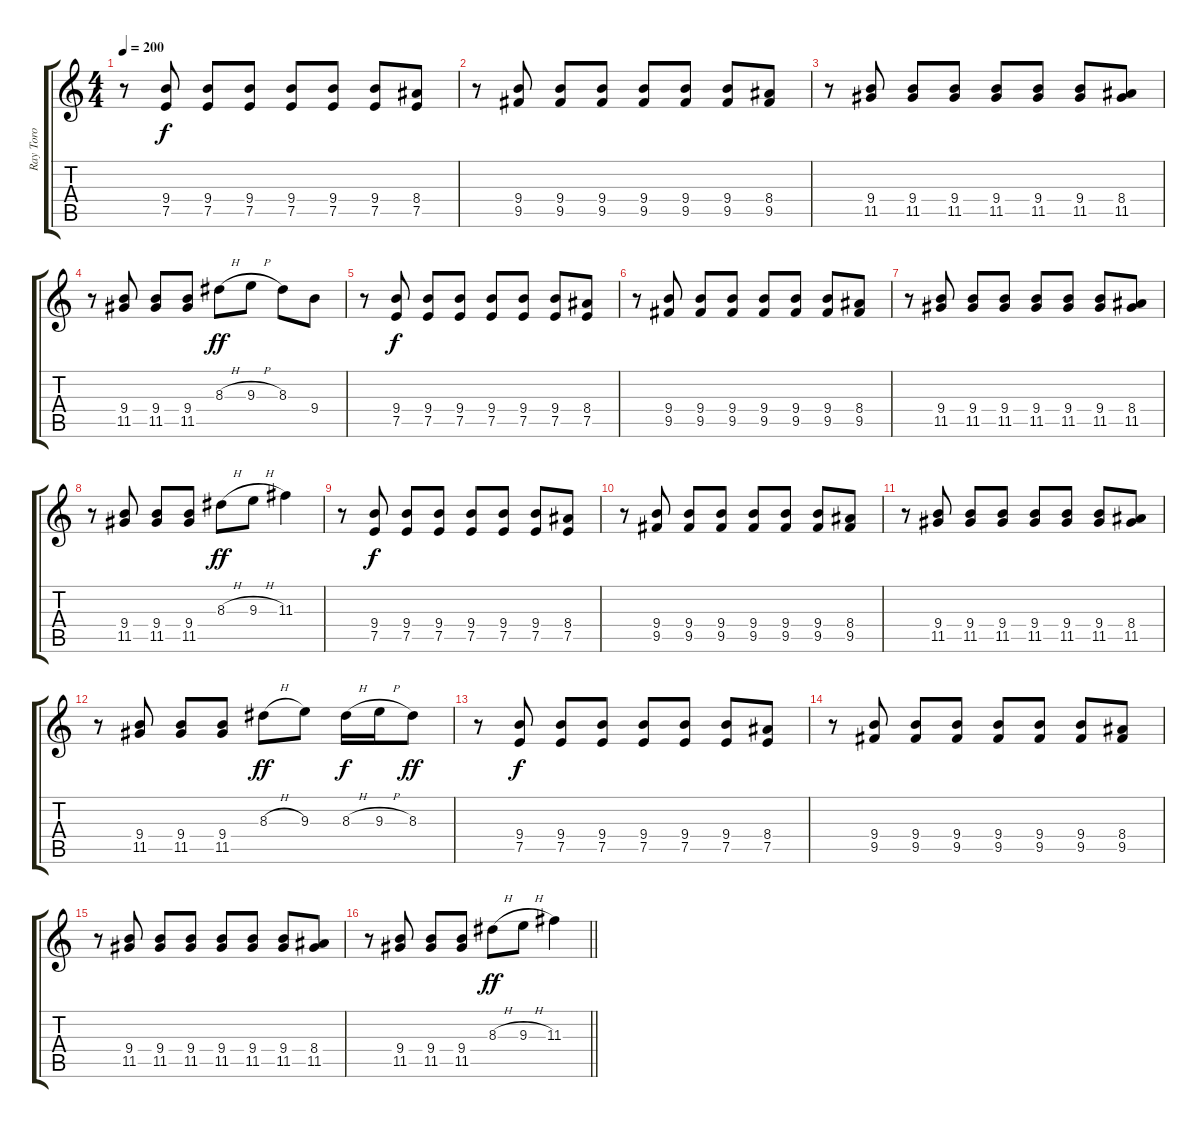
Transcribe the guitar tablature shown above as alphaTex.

\track ("Ray Toro" "Ray Toro") {instrument distortionguitar}
\staff {score tabs}
\tuning (E4 B3 G3 D3 A2 E2) {hide}
\ts (4 4)
\tempo 200
\clef g2
\ks c
r.8{dy ff} (9.4 7.5).8{dy f} (9.4 7.5).8 (9.4 7.5).8 (9.4 7.5).8 (9.4 7.5).8 (9.4 7.5).8 (8.4 7.5).8 |
r.8 (9.4 9.5).8 (9.4 9.5).8 (9.4 9.5).8 (9.4 9.5).8 (9.4 9.5).8 (9.4 9.5).8 (8.4 9.5).8 |
r.8 (9.4 11.5).8 (9.4 11.5).8 (9.4 11.5).8 (9.4 11.5).8 (9.4 11.5).8 (9.4 11.5).8 (8.4 11.5).8 |
r.8 (9.4 11.5).8 (9.4 11.5).8 (9.4 11.5).8 8.3{h}.8{dy ff} 9.3{h}.8 8.3.8 9.4.8 |
r.8 (9.4 7.5).8{dy f} (9.4 7.5).8 (9.4 7.5).8 (9.4 7.5).8 (9.4 7.5).8 (9.4 7.5).8 (8.4 7.5).8 |
r.8 (9.4 9.5).8 (9.4 9.5).8 (9.4 9.5).8 (9.4 9.5).8 (9.4 9.5).8 (9.4 9.5).8 (8.4 9.5).8 |
r.8 (9.4 11.5).8 (9.4 11.5).8 (9.4 11.5).8 (9.4 11.5).8 (9.4 11.5).8 (9.4 11.5).8 (8.4 11.5).8 |
r.8 (9.4 11.5).8 (9.4 11.5).8 (9.4 11.5).8 8.3{h}.8{dy ff} 9.3{h}.8 11.3.4 |
r.8 (9.4 7.5).8{dy f} (9.4 7.5).8 (9.4 7.5).8 (9.4 7.5).8 (9.4 7.5).8 (9.4 7.5).8 (8.4 7.5).8 |
r.8 (9.4 9.5).8 (9.4 9.5).8 (9.4 9.5).8 (9.4 9.5).8 (9.4 9.5).8 (9.4 9.5).8 (8.4 9.5).8 |
r.8 (9.4 11.5).8 (9.4 11.5).8 (9.4 11.5).8 (9.4 11.5).8 (9.4 11.5).8 (9.4 11.5).8 (8.4 11.5).8 |
r.8 (9.4 11.5).8 (9.4 11.5).8 (9.4 11.5).8 8.3{h}.8{dy ff} 9.3.8 8.3{h}.16{dy f} 9.3{h}.16 8.3.8{dy ff} |
r.8 (9.4 7.5).8{dy f} (9.4 7.5).8 (9.4 7.5).8 (9.4 7.5).8 (9.4 7.5).8 (9.4 7.5).8 (8.4 7.5).8 |
r.8 (9.4 9.5).8 (9.4 9.5).8 (9.4 9.5).8 (9.4 9.5).8 (9.4 9.5).8 (9.4 9.5).8 (8.4 9.5).8 |
r.8 (9.4 11.5).8 (9.4 11.5).8 (9.4 11.5).8 (9.4 11.5).8 (9.4 11.5).8 (9.4 11.5).8 (8.4 11.5).8 |
\barLineRight lightlight
r.8 (9.4 11.5).8 (9.4 11.5).8 (9.4 11.5).8 8.3{h}.8{dy ff} 9.3{h}.8 11.3.4
